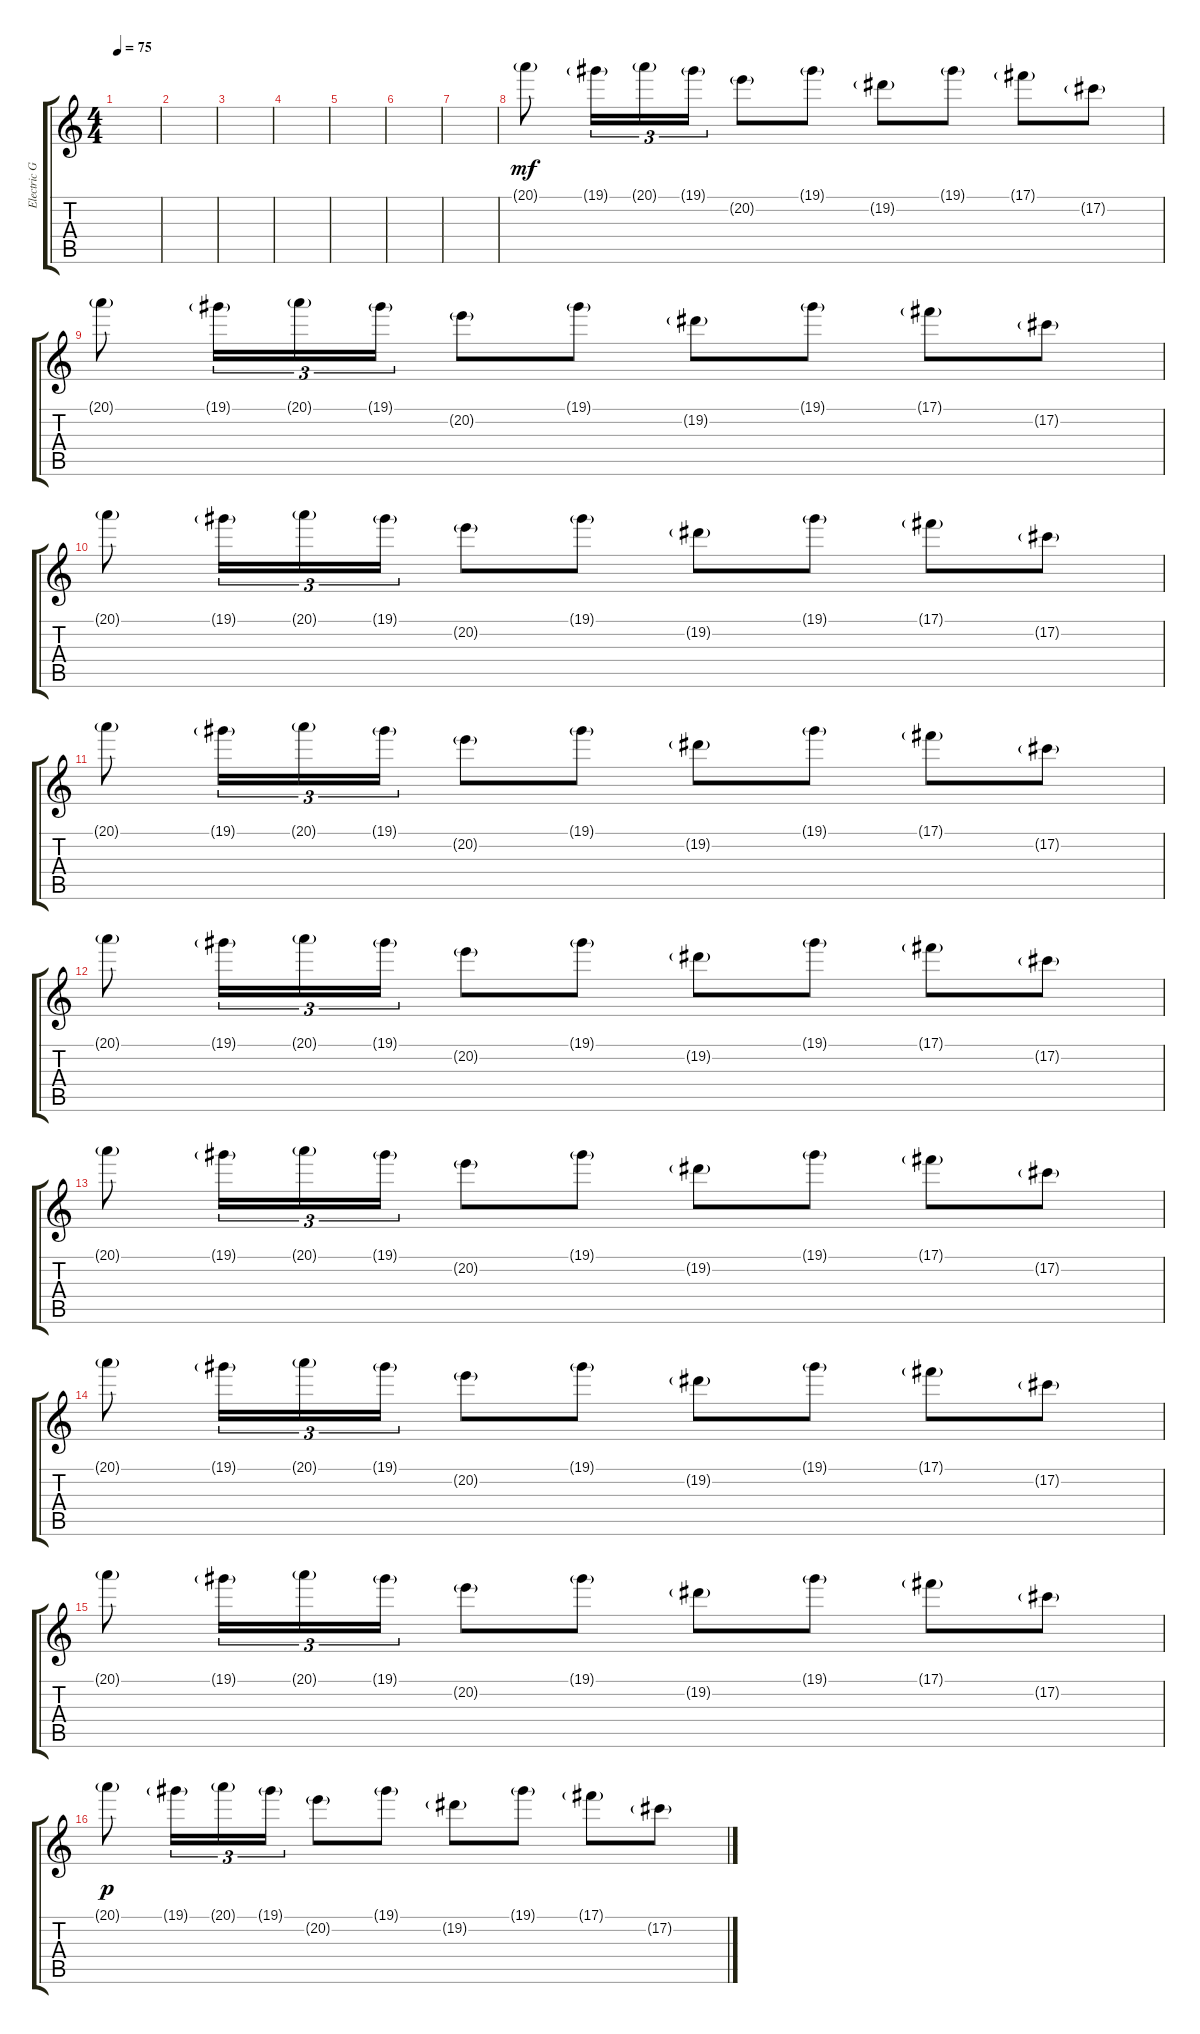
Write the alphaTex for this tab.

\track ("Electric Guitar" "Electric G") {instrument distortionguitar}
\staff {score tabs}
\tuning (Db4 Ab3 E3 B2 Gb2 B1) {hide}
\ts (4 4)
\tempo 75
\clef g2
\ks c
|
|
|
|
|
|
|
20.1{g}.8{dy mf} 19.1{g}.16{tu (3 2)} 20.1{g}.16{tu (3 2)} 19.1{g}.16{tu (3 2)} 20.2{g}.8 19.1{g}.8 19.2{g}.8 19.1{g}.8 17.1{g}.8 17.2{g}.8 |
20.1{g}.8 19.1{g}.16{tu (3 2)} 20.1{g}.16{tu (3 2)} 19.1{g}.16{tu (3 2)} 20.2{g}.8 19.1{g}.8 19.2{g}.8 19.1{g}.8 17.1{g}.8 17.2{g}.8 |
20.1{g}.8 19.1{g}.16{tu (3 2)} 20.1{g}.16{tu (3 2)} 19.1{g}.16{tu (3 2)} 20.2{g}.8 19.1{g}.8 19.2{g}.8 19.1{g}.8 17.1{g}.8 17.2{g}.8 |
20.1{g}.8 19.1{g}.16{tu (3 2)} 20.1{g}.16{tu (3 2)} 19.1{g}.16{tu (3 2)} 20.2{g}.8 19.1{g}.8 19.2{g}.8 19.1{g}.8 17.1{g}.8 17.2{g}.8 |
20.1{g}.8 19.1{g}.16{tu (3 2)} 20.1{g}.16{tu (3 2)} 19.1{g}.16{tu (3 2)} 20.2{g}.8 19.1{g}.8 19.2{g}.8 19.1{g}.8 17.1{g}.8 17.2{g}.8 |
20.1{g}.8 19.1{g}.16{tu (3 2)} 20.1{g}.16{tu (3 2)} 19.1{g}.16{tu (3 2)} 20.2{g}.8 19.1{g}.8 19.2{g}.8 19.1{g}.8 17.1{g}.8 17.2{g}.8 |
20.1{g}.8 19.1{g}.16{tu (3 2)} 20.1{g}.16{tu (3 2)} 19.1{g}.16{tu (3 2)} 20.2{g}.8 19.1{g}.8 19.2{g}.8 19.1{g}.8 17.1{g}.8 17.2{g}.8 |
20.1{g}.8 19.1{g}.16{tu (3 2)} 20.1{g}.16{tu (3 2)} 19.1{g}.16{tu (3 2)} 20.2{g}.8 19.1{g}.8 19.2{g}.8 19.1{g}.8 17.1{g}.8 17.2{g}.8 |
20.1{g}.8{dy p} 19.1{g}.16{tu (3 2)} 20.1{g}.16{tu (3 2)} 19.1{g}.16{tu (3 2)} 20.2{g}.8 19.1{g}.8 19.2{g}.8 19.1{g}.8 17.1{g}.8 17.2{g}.8
